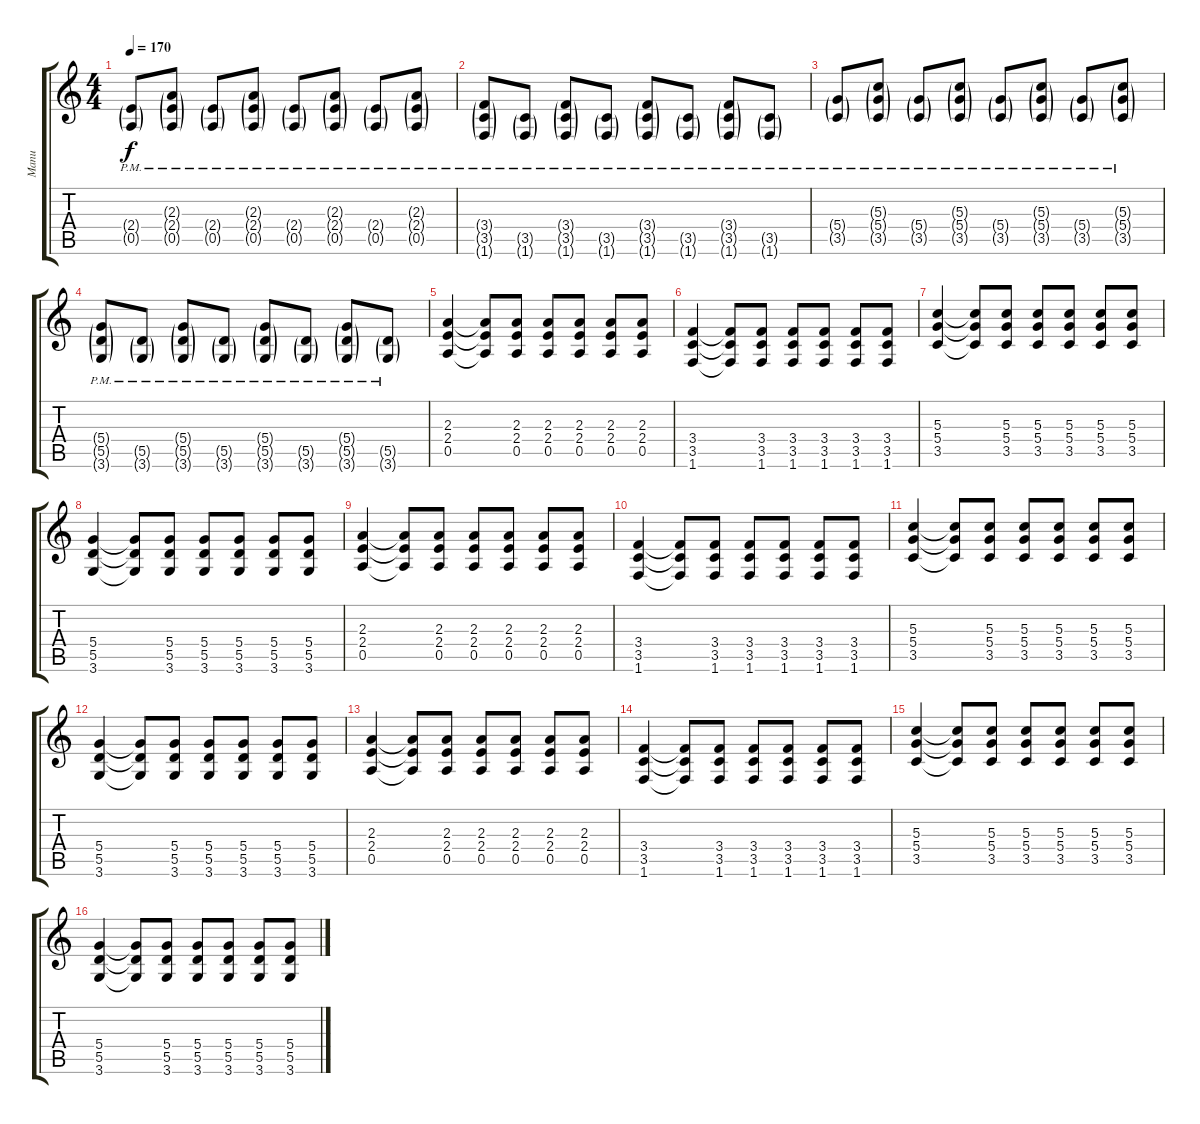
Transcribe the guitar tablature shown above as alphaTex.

\track ("Manu" "Manu") {instrument overdrivenguitar}
\staff {score tabs}
\tuning (E4 B3 G3 D3 A2 E2) {hide}
\ts (4 4)
\tempo 170
\clef g2
\ks c
(2.4{g pm} 0.5{g pm}).8{dy f} (2.3{g pm} 2.4{g pm} 0.5{g pm}).8 (2.4{g pm} 0.5{g pm}).8 (2.3{g pm} 2.4{g pm} 0.5{g pm}).8 (2.4{g pm} 0.5{g pm}).8 (2.3{g pm} 2.4{g pm} 0.5{g pm}).8 (2.4{g pm} 0.5{g pm}).8 (2.3{g pm} 2.4{g pm} 0.5{g pm}).8 |
(3.4{g pm} 3.5{g pm} 1.6{g pm}).8 (3.5{g pm} 1.6{g pm}).8 (3.4{g pm} 3.5{g pm} 1.6{g pm}).8 (3.5{g pm} 1.6{g pm}).8 (3.4{g pm} 3.5{g pm} 1.6{g pm}).8 (3.5{g pm} 1.6{g pm}).8 (3.4{g pm} 3.5{g pm} 1.6{g pm}).8 (3.5{g pm} 1.6{g pm}).8 |
(5.4{g pm} 3.5{g pm}).8 (5.3{g pm} 5.4{g pm} 3.5{g pm}).8 (5.4{g pm} 3.5{g pm}).8 (5.3{g pm} 5.4{g pm} 3.5{g pm}).8 (5.4{g pm} 3.5{g pm}).8 (5.3{g pm} 5.4{g pm} 3.5{g pm}).8 (5.4{g pm} 3.5{g pm}).8 (5.3{g pm} 5.4{g pm} 3.5{g pm}).8 |
(5.4{g pm} 5.5{g pm} 3.6{g pm}).8 (5.5{g pm} 3.6{g pm}).8 (5.4{g pm} 5.5{g pm} 3.6{g pm}).8 (5.5{g pm} 3.6{g pm}).8 (5.4{g pm} 5.5{g pm} 3.6{g pm}).8 (5.5{g pm} 3.6{g pm}).8 (5.4{g pm} 5.5{g pm} 3.6{g pm}).8 (5.5{g pm} 3.6{g pm}).8 |
(2.3 2.4 0.5).4 (2.3{t} 2.4{t} 0.5{t}).8 (2.3 2.4 0.5).8 (2.3 2.4 0.5).8 (2.3 2.4 0.5).8 (2.3 2.4 0.5).8 (2.3 2.4 0.5).8 |
(3.4 3.5 1.6).4 (3.4{t} 3.5{t} 1.6{t}).8 (3.4 3.5 1.6).8 (3.4 3.5 1.6).8 (3.4 3.5 1.6).8 (3.4 3.5 1.6).8 (3.4 3.5 1.6).8 |
(5.3 5.4 3.5).4 (5.3{t} 5.4{t} 3.5{t}).8 (5.3 5.4 3.5).8 (5.3 5.4 3.5).8 (5.3 5.4 3.5).8 (5.3 5.4 3.5).8 (5.3 5.4 3.5).8 |
(5.4 5.5 3.6).4 (5.4{t} 5.5{t} 3.6{t}).8 (5.4 5.5 3.6).8 (5.4 5.5 3.6).8 (5.4 5.5 3.6).8 (5.4 5.5 3.6).8 (5.4 5.5 3.6).8 |
(2.3 2.4 0.5).4 (2.3{t} 2.4{t} 0.5{t}).8 (2.3 2.4 0.5).8 (2.3 2.4 0.5).8 (2.3 2.4 0.5).8 (2.3 2.4 0.5).8 (2.3 2.4 0.5).8 |
(3.4 3.5 1.6).4 (3.4{t} 3.5{t} 1.6{t}).8 (3.4 3.5 1.6).8 (3.4 3.5 1.6).8 (3.4 3.5 1.6).8 (3.4 3.5 1.6).8 (3.4 3.5 1.6).8 |
(5.3 5.4 3.5).4 (5.3{t} 5.4{t} 3.5{t}).8 (5.3 5.4 3.5).8 (5.3 5.4 3.5).8 (5.3 5.4 3.5).8 (5.3 5.4 3.5).8 (5.3 5.4 3.5).8 |
(5.4 5.5 3.6).4 (5.4{t} 5.5{t} 3.6{t}).8 (5.4 5.5 3.6).8 (5.4 5.5 3.6).8 (5.4 5.5 3.6).8 (5.4 5.5 3.6).8 (5.4 5.5 3.6).8 |
(2.3 2.4 0.5).4 (2.3{t} 2.4{t} 0.5{t}).8 (2.3 2.4 0.5).8 (2.3 2.4 0.5).8 (2.3 2.4 0.5).8 (2.3 2.4 0.5).8 (2.3 2.4 0.5).8 |
(3.4 3.5 1.6).4 (3.4{t} 3.5{t} 1.6{t}).8 (3.4 3.5 1.6).8 (3.4 3.5 1.6).8 (3.4 3.5 1.6).8 (3.4 3.5 1.6).8 (3.4 3.5 1.6).8 |
(5.3 5.4 3.5).4 (5.3{t} 5.4{t} 3.5{t}).8 (5.3 5.4 3.5).8 (5.3 5.4 3.5).8 (5.3 5.4 3.5).8 (5.3 5.4 3.5).8 (5.3 5.4 3.5).8 |
(5.4 5.5 3.6).4 (5.4{t} 5.5{t} 3.6{t}).8 (5.4 5.5 3.6).8 (5.4 5.5 3.6).8 (5.4 5.5 3.6).8 (5.4 5.5 3.6).8 (5.4 5.5 3.6).8
